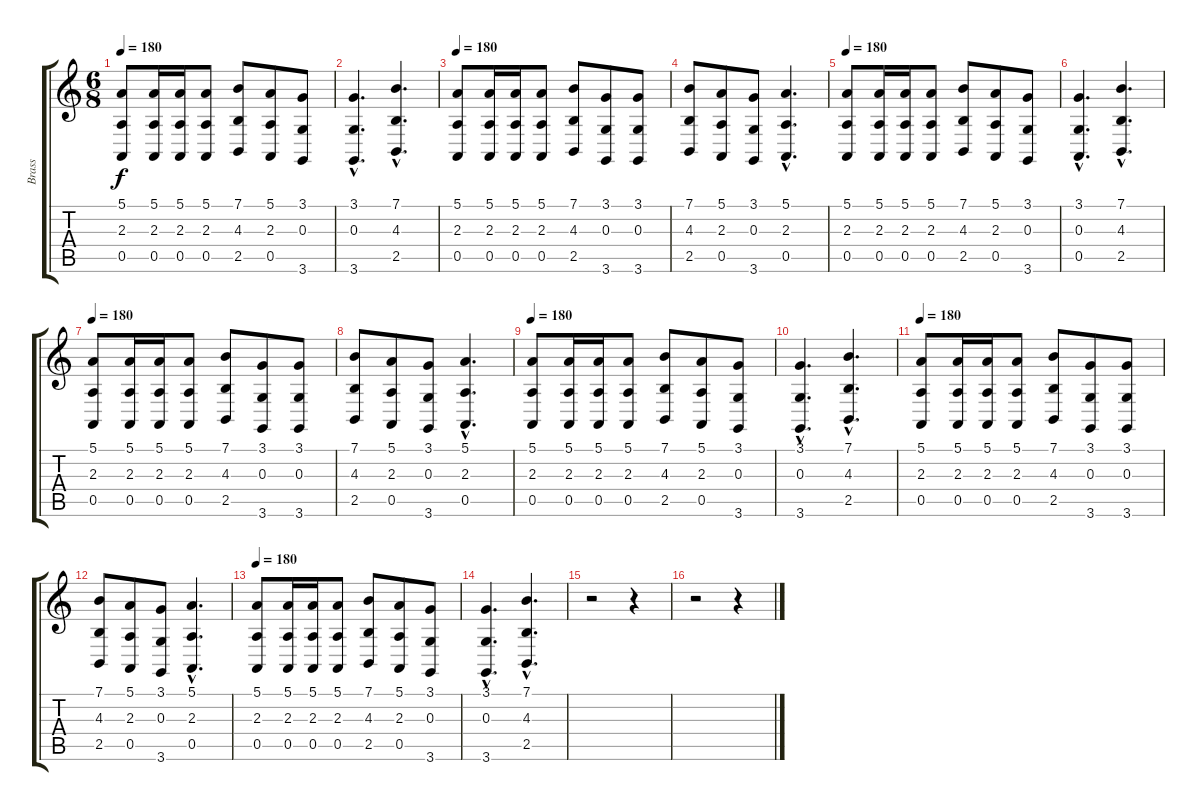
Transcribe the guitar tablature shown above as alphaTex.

\track ("Brass" "Brass") {instrument brasssection}
\staff {score tabs}
\tuning (E4 B3 G3 D3 A2 E2) {hide}
\ts (6 8)
\tempo 180
\clef g2
\ks c
(5.1 2.3 0.5).8{dy f} (5.1 2.3 0.5).16 (5.1 2.3 0.5).16 (5.1 2.3 0.5).8 (7.1 4.3 2.5).8 (5.1 2.3 0.5).8 (3.1 0.3 3.6).8 |
(3.1{hac} 0.3{hac} 3.6{hac}).4{d} (7.1{hac} 4.3{hac} 2.5{hac}).4{d} |
\tempo 180
(5.1 2.3 0.5).8 (5.1 2.3 0.5).16 (5.1 2.3 0.5).16 (5.1 2.3 0.5).8 (7.1 4.3 2.5).8 (3.1 0.3 3.6).8 (3.1 0.3 3.6).8 |
(7.1 4.3 2.5).8 (5.1 2.3 0.5).8 (3.1 0.3 3.6).8 (5.1{hac} 2.3{hac} 0.5{hac}).4{d} |
\tempo 180
(5.1 2.3 0.5).8 (5.1 2.3 0.5).16 (5.1 2.3 0.5).16 (5.1 2.3 0.5).8 (7.1 4.3 2.5).8 (5.1 2.3 0.5).8 (3.1 0.3 3.6).8 |
(3.1{hac} 0.3{hac} 0.5{hac}).4{d} (7.1{hac} 4.3{hac} 2.5{hac}).4{d} |
\tempo 180
(5.1 2.3 0.5).8 (5.1 2.3 0.5).16 (5.1 2.3 0.5).16 (5.1 2.3 0.5).8 (7.1 4.3 2.5).8 (3.1 0.3 3.6).8 (3.1 0.3 3.6).8 |
(7.1 4.3 2.5).8 (5.1 2.3 0.5).8 (3.1 0.3 3.6).8 (5.1{hac} 2.3{hac} 0.5{hac}).4{d} |
\tempo 180
(5.1 2.3 0.5).8 (5.1 2.3 0.5).16 (5.1 2.3 0.5).16 (5.1 2.3 0.5).8 (7.1 4.3 2.5).8 (5.1 2.3 0.5).8 (3.1 0.3 3.6).8 |
(3.1{hac} 0.3{hac} 3.6{hac}).4{d} (7.1{hac} 4.3{hac} 2.5{hac}).4{d} |
\tempo 180
(5.1 2.3 0.5).8 (5.1 2.3 0.5).16 (5.1 2.3 0.5).16 (5.1 2.3 0.5).8 (7.1 4.3 2.5).8 (3.1 0.3 3.6).8 (3.1 0.3 3.6).8 |
(7.1 4.3 2.5).8 (5.1 2.3 0.5).8 (3.1 0.3 3.6).8 (5.1{hac} 2.3{hac} 0.5{hac}).4{d} |
\tempo 180
(5.1 2.3 0.5).8 (5.1 2.3 0.5).16 (5.1 2.3 0.5).16 (5.1 2.3 0.5).8 (7.1 4.3 2.5).8 (5.1 2.3 0.5).8 (3.1 0.3 3.6).8 |
(3.1{hac} 0.3{hac} 3.6{hac}).4{d} (7.1{hac} 4.3{hac} 2.5{hac}).4{d} |
r.2 r.4 |
r.2 r.4
